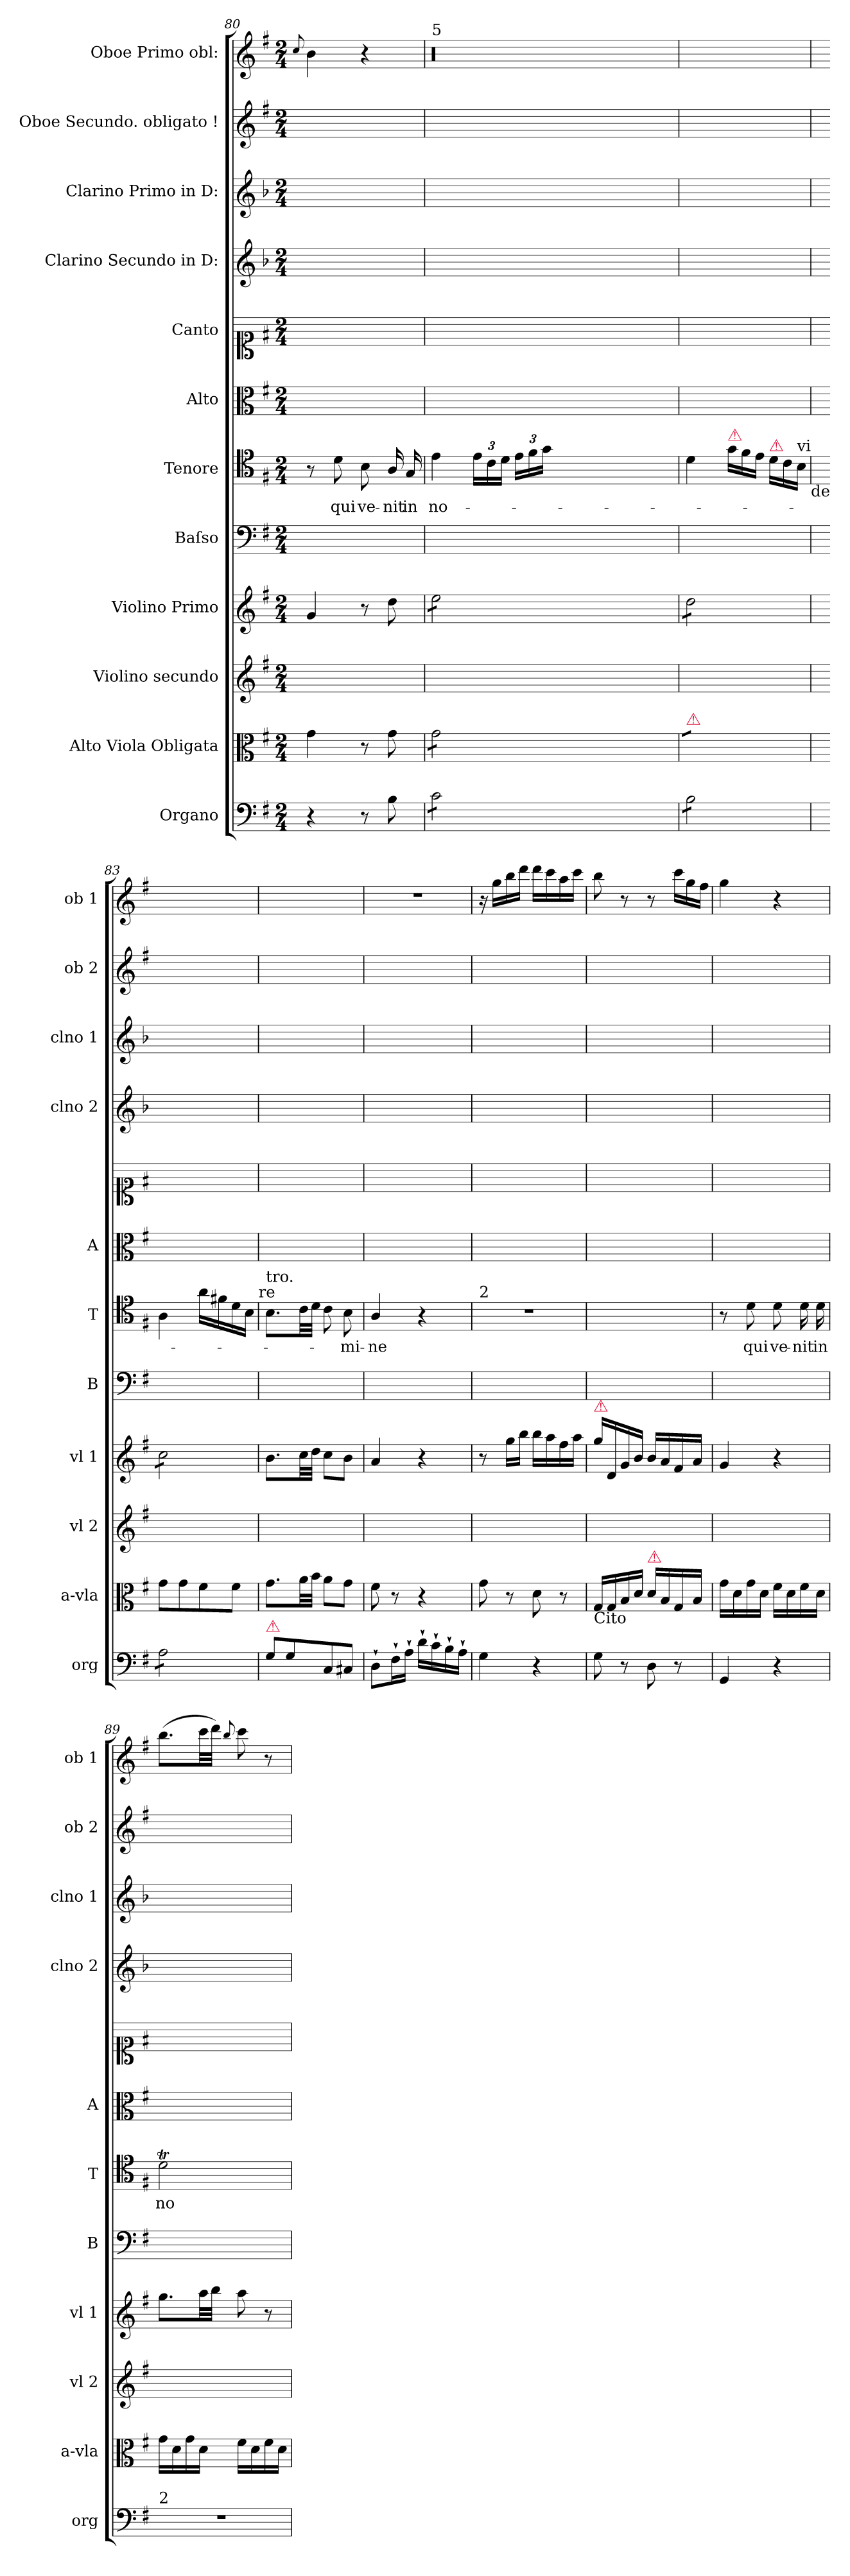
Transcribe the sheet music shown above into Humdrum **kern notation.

**kern	**kern	**kern	**kern	**kern	**kern	**text	**kern	**kern	**kern	**kern	**kern	**kern
*part12	*part11	*part10	*part9	*part8	*part7	*part7	*part6	*part5	*part4	*part3	*part2	*part1
*staff12	*staff11	*staff10	*staff9	*staff8	*staff7	*staff7	*staff6	*staff5	*staff4	*staff3	*staff2	*staff1
*I"Organo	*I"Alto Viola Obligata	*I"Violino secundo	*I"Violino Primo	*I"Baſso	*I"Tenore	*	*I"Alto	*I"Canto	*I"Clarino Secundo in D:	*I"Clarino Primo in D:	*I"Oboe Secundo. obligato !	*I"Oboe Primo obl:
*I'org	*I'a-vla	*I'vl 2	*I'vl 1	*I'B	*I'T	*	*I'A	*	*I'clno 2	*I'clno 1	*I'ob 2	*I'ob 1
*clefF4	*clefC3	*clefG2	*clefG2	*clefF4	*clefC4	*	*clefC3	*clefC1	*clefG2	*clefG2	*clefG2	*clefG2
*	*	*	*	*	*	*	*	*	*ITrd-1c-2	*ITrd-1c-2	*	*
*k[f#]	*k[f#]	*k[f#]	*k[f#]	*k[f#]	*k[f#]	*	*k[f#]	*k[f#]	*k[f#]	*k[f#]	*k[f#]	*k[f#]
*M2/4	*M2/4	*M2/4	*M2/4	*M2/4	*M2/4	*	*M2/4	*M2/4	*M2/4	*M2/4	*M2/4	*M2/4
=80	=80	=80	=80	=80	=80	=80	=80	=80	=80	=80	=80	=80
.	.	.	.	.	.	.	.	.	.	.	.	8qqcc/
4r	4g\	2ryy	4g/	2ryy	8r	.	2ryy	2ryy	2ryy	2ryy	2ryy	4b\
.	.	.	.	.	8d\	qui	.	.	.	.	.	.
8r	8r	.	8r	.	8B\	ve-	.	.	.	.	.	4r
8B\	8g\	.	8dd\	.	16A/	-nit	.	.	.	.	.	.
.	.	.	.	.	16G/	in	.	.	.	.	.	.
=81	=81	=81	=81	=81	=81	=81	=81	=81	=81	=81	=81	=81
!	!	!	!	!	!	!	!	!	!	!	!	!LO:TX:a:t=5
!	!LO:TX:a:color=crimson:t=⚠	!	!	!	!	!	!	!	!	!	!	!
!	!LO:TX:a:t=Rep	!	!	!	!	!	!	!	!	!	!	!
!	!	!	!	!	!	!	!	!	!	!	!	!LO:N:vis=00
*tremolo	*	*	*	*	*	*	*	*	*	*	*	*
*	*tremolo	*	*	*	*	*	*	*	*	*	*	*
*	*	*	*tremolo	*	*	*	*	*	*	*	*	*
8c\L	8g\L	2ryy	8ee\L	2ryy	4e\	no-	2ryy	2ryy	2ryy	2ryy	2ryy	0r
8c\	8g\	.	8ee\	.	.	.	.	.	.	.	.	.
8c\	8g\	.	8ee\	.	24e\LL	.	.	.	.	.	.	.
.	.	.	.	.	24c\	.	.	.	.	.	.	.
.	.	.	.	.	24d\JJ	.	.	.	.	.	.	.
8c\J	8g\J	.	8ee\J	.	24e\LL	.	.	.	.	.	.	.
.	.	.	.	.	24f#\	.	.	.	.	.	.	.
.	.	.	.	.	24g\JJ	.	.	.	.	.	.	.
1.ryy	1.ryy	1.ryy	1.ryy	1.ryy	1.ryy	.	1.ryy	1.ryy	1.ryy	1.ryy	1.ryy	.
=82	=82	=82	=82	=82	=82	=82	=82	=82	=82	=82	=82	=82
!	!LO:TX:a:color=crimson:t=⚠	!	!	!	!	!	!	!	!	!	!	!
8B\L	8g\yyL	2ryy	8dd\L	2ryy	4d\	.	2ryy	2ryy	2ryy	2ryy	2ryy	2ryy
8B\	8g\yy	.	8dd\	.	.	.	.	.	.	.	.	.
*	*	*	*	*	*Xtuplet	*	*	*	*	*	*	*
!	!	!	!	!	!LO:TX:a:color=crimson:t=⚠	!	!	!	!	!	!	!
8B\	8g\yy	.	8dd\	.	24g\LL	.	.	.	.	.	.	.
.	.	.	.	.	24f#\	.	.	.	.	.	.	.
.	.	.	.	.	24e\JJ	.	.	.	.	.	.	.
!	!	!	!	!	!LO:TX:a:color=crimson:t=⚠	!	!	!	!	!	!	!
8B\J	8g\yyJ	.	8dd\J	.	24d\LL	.	.	.	.	.	.	.
*	*Xtremolo	*	*	*	*	*	*	*	*	*	*	*
.	.	.	.	.	24c\	.	.	.	.	.	.	.
!	!	!	!	!	!LO:TX:a:t=vi	!	!	!	!	!	!	!
.	.	.	.	.	24B\JJ	.	.	.	.	.	.	.
!	!	!	!	!	!LO:TX:b:t=de	!	!	!	!	!	!	!
=83	=83	=83	=83	=83	=83	=83	=83	=83	=83	=83	=83	=83
8A\L	8g\L	2ryy	8cc\L	2ryy	4A\	.	2ryy	2ryy	2ryy	2ryy	2ryy	2ryy
8A\	8g\	.	8cc\	.	.	.	.	.	.	.	.	.
8A\	8f#\	.	8cc\	.	16a\LL	.	.	.	.	.	.	.
.	.	.	.	.	16f#X\	.	.	.	.	.	.	.
8A\J	8f#\J	.	8cc\J	.	16d\	.	.	.	.	.	.	.
*	*	*	*Xtremolo	*	*	*	*	*	*	*	*	*
*Xtremolo	*	*	*	*	*	*	*	*	*	*	*	*
.	.	.	.	.	16B\JJ	.	.	.	.	.	.	.
!	!	!	!	!	!LO:TX:a:t=re	!	!	!	!	!	!	!
=84	=84	=84	=84	=84	=84	=84	=84	=84	=84	=84	=84	=84
!	!	!	!	!	!LO:TX:a:t=tro.	!	!	!	!	!	!	!
!LO:TX:a:color=crimson:t=⚠	!	!	!	!	!	!	!	!	!	!	!	!
8G\L	8.g\L	2ryy	8.b\L	2ryy	8.B\L	.	2ryy	2ryy	2ryy	2ryy	2ryy	2ryy
8G\	.	.	.	.	.	.	.	.	.	.	.	.
.	32a\LL	.	32cc\LL	.	32c\LL	.	.	.	.	.	.	.
.	32b\JJJ	.	32dd\JJJ	.	32d\JJJ	.	.	.	.	.	.	.
8C/	8a\L	.	8cc\L	.	8c\	.	.	.	.	.	.	.
8C#X/J	8g\J	.	8b\J	.	8B\	-mi-	.	.	.	.	.	.
=85	=85	=85	=85	=85	=85	=85	=85	=85	=85	=85	=85	=85
8D`\L	8f#\	2ryy	4a/	2ryy	4A/	-ne	2ryy	2ryy	2ryy	2ryy	2ryy	2r
16F#`\L	8r	.	.	.	.	.	.	.	.	.	.	.
16A`\JJ	.	.	.	.	.	.	.	.	.	.	.	.
16d`\LL	4r	.	4r	.	4r	.	.	.	.	.	.	.
16c`\	.	.	.	.	.	.	.	.	.	.	.	.
16B`\	.	.	.	.	.	.	.	.	.	.	.	.
16A`\JJ	.	.	.	.	.	.	.	.	.	.	.	.
=86	=86	=86	=86	=86	=86	=86	=86	=86	=86	=86	=86	=86
!	!	!	!	!	!LO:TX:a:t=2	!	!	!	!	!	!	!
!	!	!	!	!	!LO:N:vis=0	!	!	!	!	!	!	!
4G\	8g\	2ryy	8r	2ryy	2r	.	2ryy	2ryy	2ryy	2ryy	2ryy	16r
.	.	.	.	.	.	.	.	.	.	.	.	16gg\LL
.	8r	.	16gg\LL	.	.	.	.	.	.	.	.	16bb\
.	.	.	16bb\JJ	.	.	.	.	.	.	.	.	16ddd\JJ
4r	8d\	.	16bb\LL	.	.	.	.	.	.	.	.	16ddd\LL
.	.	.	16aa\	.	.	.	.	.	.	.	.	16ccc\
.	8r	.	16ff#\	.	.	.	.	.	.	.	.	16aa\
.	.	.	16aa\JJ	.	.	.	.	.	.	.	.	16ccc\JJ
=87	=87	=87	=87	=87	=87	=87	=87	=87	=87	=87	=87	=87
!	!	!	!LO:TX:a:color=crimson:t=⚠	!	!	!	!	!	!	!	!	!
!	!LO:TX:b:t=Cito	!	!	!	!	!	!	!	!	!	!	!
8G\	16G/LL	2ryy	16gg\LL	2ryy	2ryy	.	2ryy	2ryy	2ryy	2ryy	2ryy	8bb\
.	16G/	.	16d/	.	.	.	.	.	.	.	.	.
8r	16B/	.	16g/	.	.	.	.	.	.	.	.	8r
.	16d/JJ	.	16b/JJ	.	.	.	.	.	.	.	.	.
!	!LO:TX:a:color=crimson:t=⚠	!	!	!	!	!	!	!	!	!	!	!
8D\	16d/LL	.	16b/LL	.	.	.	.	.	.	.	.	8r
.	16B/	.	16a/	.	.	.	.	.	.	.	.	.
*	*	*	*	*	*	*	*	*	*	*	*	*Xtuplet
8r	16G/	.	16f#/	.	.	.	.	.	.	.	.	24ccc\LL
.	.	.	.	.	.	.	.	.	.	.	.	24gg\
.	16B/JJ	.	16a/JJ	.	.	.	.	.	.	.	.	.
.	.	.	.	.	.	.	.	.	.	.	.	24ff#\JJ
=88	=88	=88	=88	=88	=88	=88	=88	=88	=88	=88	=88	=88
4GG/	16g\LL	2ryy	4g/	2ryy	8r	.	2ryy	2ryy	2ryy	2ryy	2ryy	4gg\
.	16d\	.	.	.	.	.	.	.	.	.	.	.
.	16g\	.	.	.	8d\	qui	.	.	.	.	.	.
.	16d\JJ	.	.	.	.	.	.	.	.	.	.	.
4r	16f#\LL	.	4r	.	8d\	ve-	.	.	.	.	.	4r
.	16d\	.	.	.	.	.	.	.	.	.	.	.
.	16f#\	.	.	.	16d\	-nit	.	.	.	.	.	.
.	16d\JJ	.	.	.	16d\	in	.	.	.	.	.	.
=89	=89	=89	=89	=89	=89	=89	=89	=89	=89	=89	=89	=89
!LO:TX:a:t=2	!	!	!	!	!	!	!	!	!	!	!	!
!LO:N:vis=0	!	!	!	!	!	!	!	!	!	!	!	!
2r	16g\LL	2ryy	8.gg\L	2ryy	2dT\	no-	2ryy	2ryy	2ryy	2ryy	2ryy	(8.bb\L
.	16d\	.	.	.	.	.	.	.	.	.	.	.
.	16g\	.	.	.	.	.	.	.	.	.	.	.
.	16d\JJ	.	32aa\LL	.	.	.	.	.	.	.	.	32ccc\LL
.	.	.	32bb\JJJ	.	.	.	.	.	.	.	.	32ddd\JJJ)
.	.	.	.	.	.	.	.	.	.	.	.	8qqbb/
.	16f#\LL	.	8aa\	.	.	.	.	.	.	.	.	8ccc\
.	16d\	.	.	.	.	.	.	.	.	.	.	.
.	16f#\	.	8r	.	.	.	.	.	.	.	.	8r
.	16d\JJ	.	.	.	.	.	.	.	.	.	.	.
=	=	=	=	=	=	=	=	=	=	=	=	=
*-	*-	*-	*-	*-	*-	*-	*-	*-	*-	*-	*-	*-
